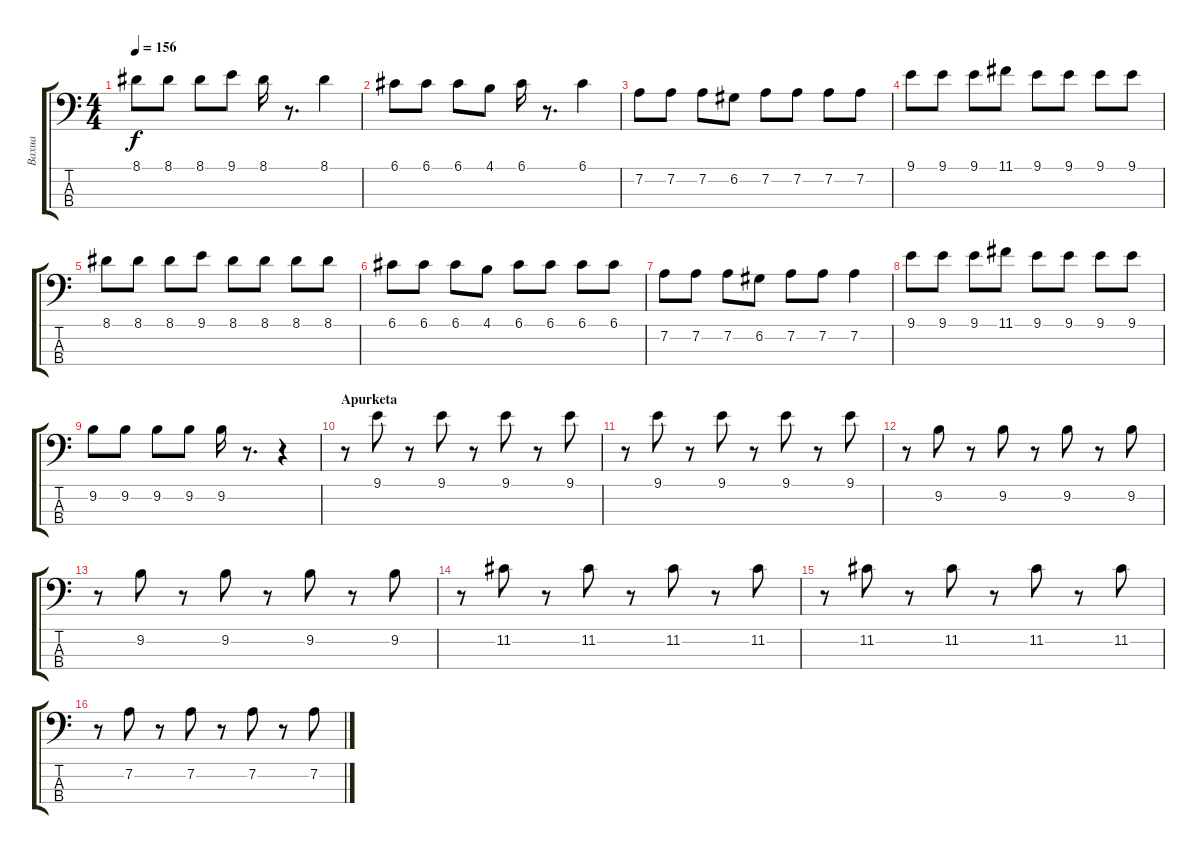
\track ("Baxua" "Baxua") {instrument electricbassfinger}
\staff {score tabs}
\tuning (G2 D2 A1 E1) {hide}
\ts (4 4)
\tempo 156
\clef f4
\ks c
8.1.8{dy f} 8.1.8 8.1.8 9.1.8 8.1.16 r.8{d} 8.1.4 |
6.1.8 6.1.8 6.1.8 4.1.8 6.1.16 r.8{d} 6.1.4 |
7.2.8 7.2.8 7.2.8 6.2.8 7.2.8 7.2.8 7.2.8 7.2.8 |
9.1.8 9.1.8 9.1.8 11.1.8 9.1.8 9.1.8 9.1.8 9.1.8 |
8.1.8 8.1.8 8.1.8 9.1.8 8.1.8 8.1.8 8.1.8 8.1.8 |
6.1.8 6.1.8 6.1.8 4.1.8 6.1.8 6.1.8 6.1.8 6.1.8 |
7.2.8 7.2.8 7.2.8 6.2.8 7.2.8 7.2.8 7.2.4 |
9.1.8 9.1.8 9.1.8 11.1.8 9.1.8 9.1.8 9.1.8 9.1.8 |
9.2.8 9.2.8 9.2.8 9.2.8 9.2.16 r.8{d} r.4 |
\section ("" "Apurketa")
r.8 9.1.8 r.8 9.1.8 r.8 9.1.8 r.8 9.1.8 |
r.8 9.1.8 r.8 9.1.8 r.8 9.1.8 r.8 9.1.8 |
r.8 9.2.8 r.8 9.2.8 r.8 9.2.8 r.8 9.2.8 |
r.8 9.2.8 r.8 9.2.8 r.8 9.2.8 r.8 9.2.8 |
r.8 11.2.8 r.8 11.2.8 r.8 11.2.8 r.8 11.2.8 |
r.8 11.2.8 r.8 11.2.8 r.8 11.2.8 r.8 11.2.8 |
r.8 7.2.8 r.8 7.2.8 r.8 7.2.8 r.8 7.2.8
